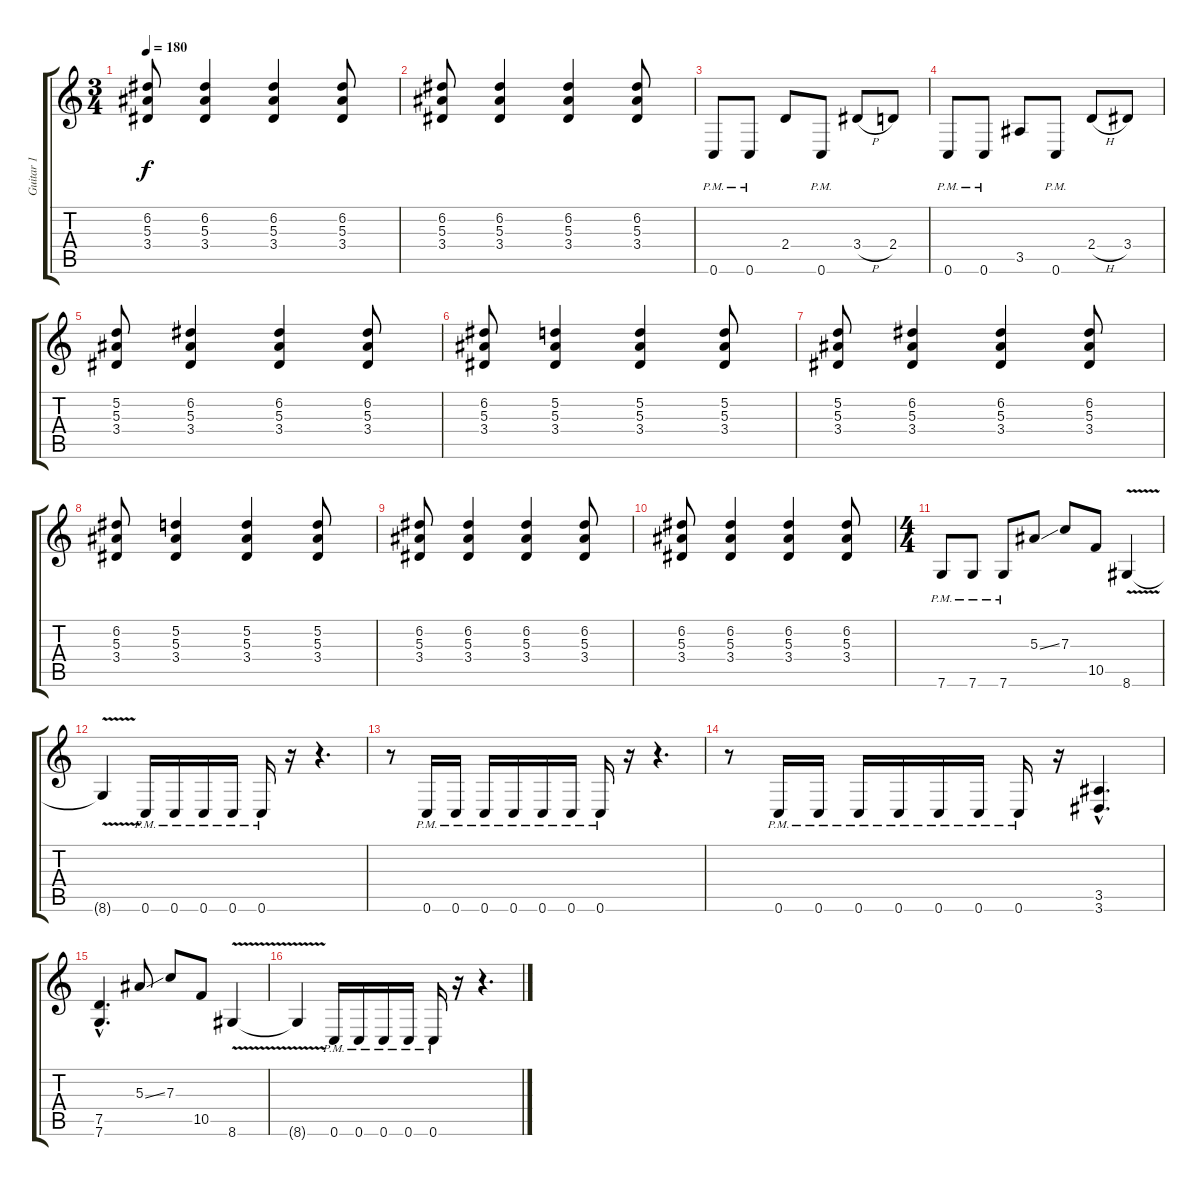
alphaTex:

\track ("Guitar 1" "Guitar 1") {instrument distortionguitar}
\staff {score tabs}
\tuning (D4 A3 F3 C3 G2 C2) {hide}
\ts (3 4)
\tempo 180
\clef g2
\ks c
(6.2 5.3 3.4).8{dy f} (6.2 5.3 3.4).4 (6.2 5.3 3.4).4 (6.2 5.3 3.4).8 |
(6.2 5.3 3.4).8 (6.2 5.3 3.4).4 (6.2 5.3 3.4).4 (6.2 5.3 3.4).8 |
0.6{pm}.8 0.6{pm}.8 2.4.8 0.6{pm}.8 3.4{h}.8 2.4.8 |
0.6{pm}.8 0.6{pm}.8 3.5.8 0.6{pm}.8 2.4{h}.8 3.4.8 |
(5.2 5.3 3.4).8 (6.2 5.3 3.4).4 (6.2 5.3 3.4).4 (6.2 5.3 3.4).8 |
(6.2 5.3 3.4).8 (5.2 5.3 3.4).4 (5.2 5.3 3.4).4 (5.2 5.3 3.4).8 |
(5.2 5.3 3.4).8 (6.2 5.3 3.4).4 (6.2 5.3 3.4).4 (6.2 5.3 3.4).8 |
(6.2 5.3 3.4).8 (5.2 5.3 3.4).4 (5.2 5.3 3.4).4 (5.2 5.3 3.4).8 |
(6.2 5.3 3.4).8 (6.2 5.3 3.4).4 (6.2 5.3 3.4).4 (6.2 5.3 3.4).8 |
(6.2 5.3 3.4).8 (6.2 5.3 3.4).4 (6.2 5.3 3.4).4 (6.2 5.3 3.4).8 |
\ts (4 4)
7.6{pm}.8 7.6{pm}.8 7.6{pm}.8 5.3{ss}.8 7.3.8 10.5.8 8.6{v}.4 |
8.6{t}.4 0.6{pm}.16 0.6{pm}.16 0.6{pm}.16 0.6{pm}.16 0.6{pm}.16 r.16 r.4{d} |
r.8 0.6{pm}.16 0.6{pm}.16 0.6{pm}.16 0.6{pm}.16 0.6{pm}.16 0.6{pm}.16 0.6{pm}.16 r.16 r.4{d} |
r.8 0.6{pm}.16 0.6{pm}.16 0.6{pm}.16 0.6{pm}.16 0.6{pm}.16 0.6{pm}.16 0.6{pm}.16 r.16 (3.5{hac} 3.6{hac}).4{d} |
(7.5{hac} 7.6{hac}).4{d} 5.3{ss}.8 7.3.8 10.5.8 8.6{v}.4 |
8.6{t}.4 0.6{pm}.16 0.6{pm}.16 0.6{pm}.16 0.6{pm}.16 0.6{pm}.16 r.16 r.4{d}
